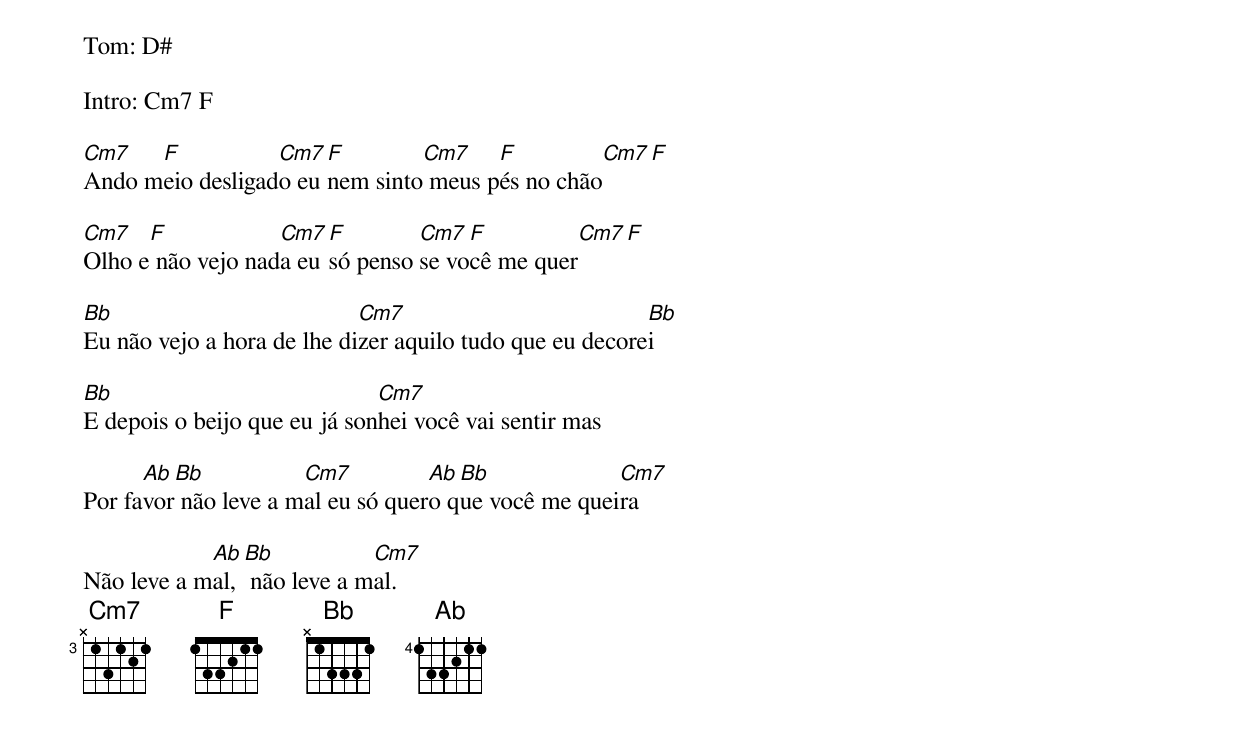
Tom: D#

Intro: Cm7 F

Cm7   F           Cm7  F        Cm7    F          Cm7  F
Ando meio desligado eu nem sinto meus pés no chão

Cm7   F            Cm7  F        Cm7  F             Cm7  F
Olho e não vejo nada eu só penso se você me quer

Bb                          Cm7                          Bb
Eu não vejo a hora de lhe dizer aquilo tudo que eu decorei

Bb                            Cm7
E depois o beijo que eu já sonhei você vai sentir mas

      Ab Bb           Cm7          Ab Bb             Cm7
Por favor não leve a mal eu só quero que você me queira

            Ab Bb           Cm7
Não leve a mal, não leve a mal.
